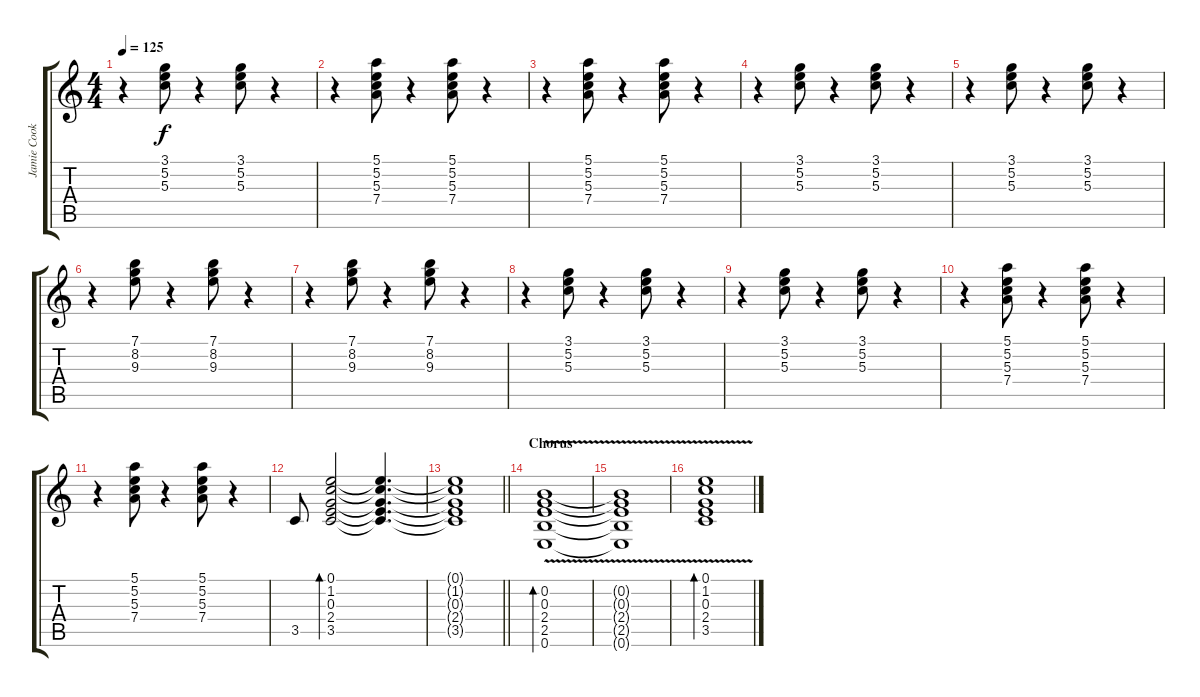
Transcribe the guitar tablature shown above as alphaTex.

\track ("Jamie Cook" "Jamie Cook") {instrument electricguitarjazz}
\staff {score tabs}
\tuning (E4 B3 G3 D3 A2 E2) {hide}
\ts (4 4)
\tempo 125
\clef g2
\ks c
r.4{dy f} (3.1 5.2 5.3).8 r.4 (3.1 5.2 5.3).8 r.4 |
r.4 (5.1 5.2 5.3 7.4).8 r.4 (5.1 5.2 5.3 7.4).8 r.4 |
r.4 (5.1 5.2 5.3 7.4).8 r.4 (5.1 5.2 5.3 7.4).8 r.4 |
r.4 (3.1 5.2 5.3).8 r.4 (3.1 5.2 5.3).8 r.4 |
r.4 (3.1 5.2 5.3).8 r.4 (3.1 5.2 5.3).8 r.4 |
r.4 (7.1 8.2 9.3).8 r.4 (7.1 8.2 9.3).8 r.4 |
r.4 (7.1 8.2 9.3).8 r.4 (7.1 8.2 9.3).8 r.4 |
r.4 (3.1 5.2 5.3).8 r.4 (3.1 5.2 5.3).8 r.4 |
r.4 (3.1 5.2 5.3).8 r.4 (3.1 5.2 5.3).8 r.4 |
r.4 (5.1 5.2 5.3 7.4).8 r.4 (5.1 5.2 5.3 7.4).8 r.4 |
r.4 (5.1 5.2 5.3 7.4).8 r.4 (5.1 5.2 5.3 7.4).8 r.4 |
3.5.8 (0.1 1.2 0.3 2.4 3.5).2{bd 480} (0.1{t} 1.2{t} 0.3{t} 2.4{t} 3.5{t}).4{d} |
\barLineRight lightlight
(0.1{t} 1.2{t} 0.3{t} 2.4{t} 3.5{t}).1 |
\section ("" "Chorus")
(0.2{v} 0.3{v} 2.4{v} 2.5{v} 0.6{v}).1{bd 240} |
(0.2{t} 0.3{t} 2.4{t} 2.5{t} 0.6{t}).1 |
(0.1{v} 1.2{v} 0.3{v} 2.4{v} 3.5{v}).1{bd 240}
